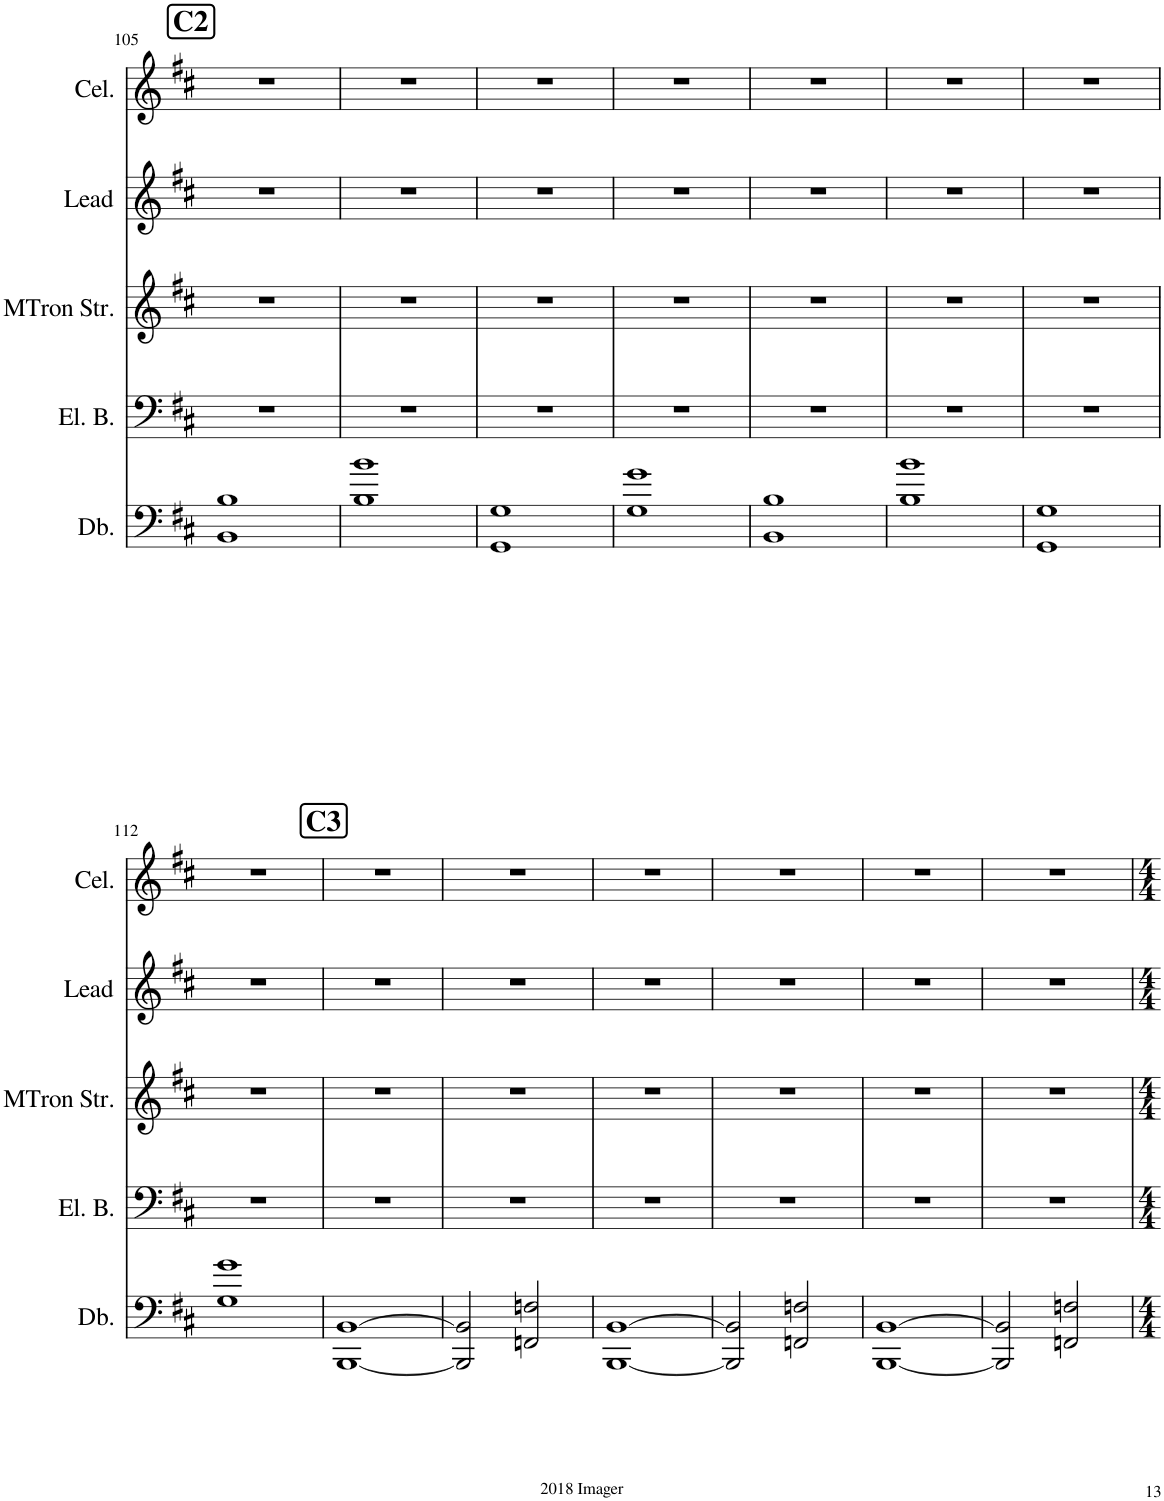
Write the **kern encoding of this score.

**kern	**kern	**kern	**kern	**kern
*part5	*part4	*part3	*part2	*part1
*staff5	*staff4	*staff3	*staff2	*staff1
*I"Double Bass	*I"Electric Bass	*I"Mellotron Strings	*I"Synth Lead	*I"Celesta
*I'Db.	*I'El. B.	*I'MTron Str.	*I'Lead	*I'Cel.
!!LO:PB:g=z
*clefF4	*clefF4	*clefG2	*clefG2	*clefG2
*Trd7c12	*Trd7c12	*	*	*Trd-7c-12
*k[f#c#]	*k[f#c#]	*k[f#c#]	*k[f#c#]	*k[f#c#]
*M4/4	*M4/4	*M4/4	*M4/4	*M4/4
!!LO:REH:place=s1:a:B:cj:fs=14:t=C2
=105	=105	=105	=105	=105
1BB 1B	1r	1r	1r	1r
=106	=106	=106	=106	=106
1B 1b	1r	1r	1r	1r
=107	=107	=107	=107	=107
1GG 1G	1r	1r	1r	1r
=108	=108	=108	=108	=108
1G 1g	1r	1r	1r	1r
=109	=109	=109	=109	=109
1BB 1B	1r	1r	1r	1r
=110	=110	=110	=110	=110
1B 1b	1r	1r	1r	1r
=111	=111	=111	=111	=111
1GG 1G	1r	1r	1r	1r
!!LO:LB:g=z
=112	=112	=112	=112	=112
1G 1g	1r	1r	1r	1r
!!LO:REH:place=s1:a:B:cj:fs=14:t=C3
=113	=113	=113	=113	=113
[1BBB [1BB	1r	1r	1r	1r
=114	=114	=114	=114	=114
2BBB/] 2BB/]	1r	1r	1r	1r
2FFn/ 2Fn/	.	.	.	.
=115	=115	=115	=115	=115
[1BBB [1BB	1r	1r	1r	1r
=116	=116	=116	=116	=116
2BBB/] 2BB/]	1r	1r	1r	1r
2FFn/ 2Fn/	.	.	.	.
=117	=117	=117	=117	=117
[1BBB [1BB	1r	1r	1r	1r
=118	=118	=118	=118	=118
2BBB/] 2BB/]	1r	1r	1r	1r
2FFn/ 2Fn/	.	.	.	.
=	=	=	=	=
*-	*-	*-	*-	*-
